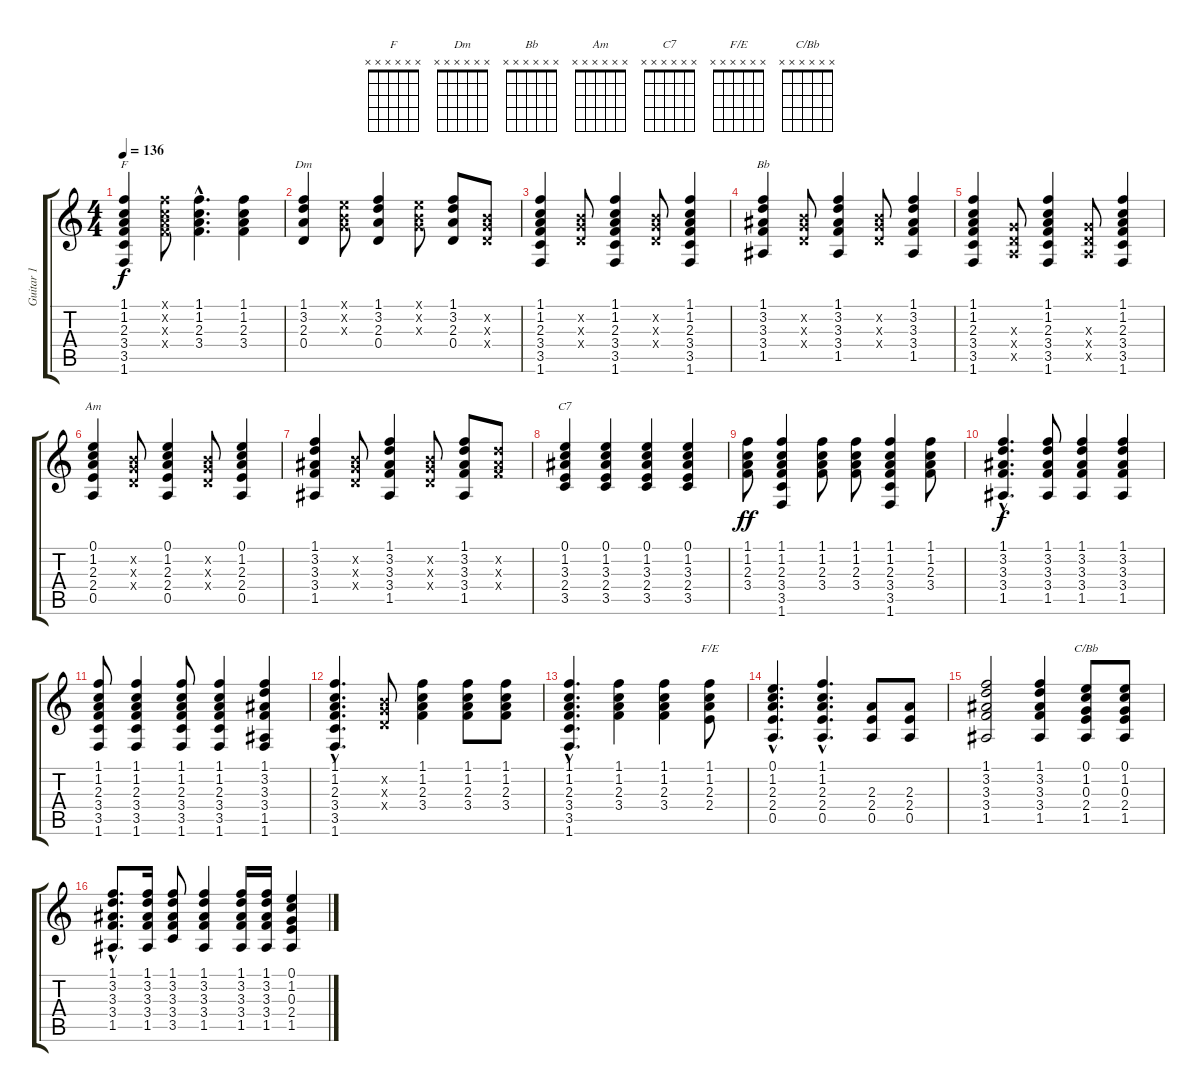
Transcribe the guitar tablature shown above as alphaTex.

\track ("Guitar 1" "Guitar 1") {instrument acousticguitarsteel}
\staff {score tabs}
\tuning (E4 B3 G3 D3 A2 E2) {hide}
\chord ("F" x x x x x x) {firstfret 0}
\chord ("Dm" x x x x x x) {firstfret 0}
\chord ("Bb" x x x x x x) {firstfret 0}
\chord ("Am" x x x x x x) {firstfret 0}
\chord ("C7" x x x x x x) {firstfret 0}
\chord ("F/E" x x x x x x) {firstfret 0}
\chord ("C/Bb" x x x x x x) {firstfret 0}
\ts (4 4)
\tempo 136
\clef g2
\ks c
(1.1 1.2 2.3 3.4 3.5 1.6).4{ch "F" dy f} (1.1{x} 1.2{x} 2.3{x} 3.4{x}).8 (1.1{hac} 1.2{hac} 2.3{hac} 3.4{hac}).4{d} (1.1 1.2 2.3 3.4).4 |
(1.1 3.2 2.3 0.4).4{ch "Dm"} (0.1{x} 0.2{x} 0.3{x}).8 (1.1 3.2 2.3 0.4).4 (0.1{x} 0.2{x} 0.3{x}).8 (1.1 3.2 2.3 0.4).8 (0.2{x} 0.3{x} 0.4{x}).8 |
(1.1 1.2 2.3 3.4 3.5 1.6).4 (0.2{x} 0.3{x} 0.4{x}).8 (1.1 1.2 2.3 3.4 3.5 1.6).4 (0.2{x} 0.3{x} 0.4{x}).8 (1.1 1.2 2.3 3.4 3.5 1.6).4 |
(1.1 3.2 3.3 3.4 1.5).4{ch "Bb"} (0.2{x} 0.3{x} 0.4{x}).8 (1.1 3.2 3.3 3.4 1.5).4 (0.2{x} 0.3{x} 0.4{x}).8 (1.1 3.2 3.3 3.4 1.5).4 |
(1.1 1.2 2.3 3.4 3.5 1.6).4 (0.3{x} 0.4{x} 0.5{x}).8 (1.1 1.2 2.3 3.4 3.5 1.6).4 (0.3{x} 0.4{x} 0.5{x}).8 (1.1 1.2 2.3 3.4 3.5 1.6).4 |
(0.1 1.2 2.3 2.4 0.5).4{ch "Am"} (0.2{x} 0.3{x} 0.4{x}).8 (0.1 1.2 2.3 2.4 0.5).4 (0.2{x} 0.3{x} 0.4{x}).8 (0.1 1.2 2.3 2.4 0.5).4 |
(1.1 3.2 3.3 3.4 1.5).4 (0.2{x} 0.3{x} 0.4{x}).8 (1.1 3.2 3.3 3.4 1.5).4 (0.2{x} 0.3{x} 0.4{x}).8 (1.1 3.2 3.3 3.4 1.5).8 (3.2{x} 3.3{x} 3.4{x}).8 |
(0.1 1.2 3.3 2.4 3.5).4{ch "C7"} (0.1 1.2 3.3 2.4 3.5).4 (0.1 1.2 3.3 2.4 3.5).4 (0.1 1.2 3.3 2.4 3.5).4 |
(1.1 1.2 2.3 3.4).8{dy ff} (1.1 1.2 2.3 3.4 3.5 1.6).4 (1.1 1.2 2.3 3.4).8 (1.1 1.2 2.3 3.4).8 (1.1 1.2 2.3 3.4 3.5 1.6).4 (1.1 1.2 2.3 3.4).8 |
(1.1{hac} 3.2{hac} 3.3{hac} 3.4{hac} 1.5{hac}).4{d dy f} (1.1 3.2 3.3 3.4 1.5).8 (1.1 3.2 3.3 3.4 1.5).4 (1.1 3.2 3.3 3.4 1.5).4 |
(1.1 1.2 2.3 3.4 3.5 1.6).8 (1.1 1.2 2.3 3.4 3.5 1.6).4 (1.1 1.2 2.3 3.4 3.5 1.6).8 (1.1 1.2 2.3 3.4 3.5 1.6).4 (1.1 3.2 3.3 3.4 1.5 1.6).4 |
(1.1{hac} 1.2{hac} 2.3{hac} 3.4{hac} 3.5{hac} 1.6{hac}).4{d} (0.2{x} 0.3{x} 0.4{x}).8 (1.1 1.2 2.3 3.4).4 (1.1 1.2 2.3 3.4).8 (1.1 1.2 2.3 3.4).8 |
(1.1{hac} 1.2{hac} 2.3{hac} 3.4{hac} 3.5{hac} 1.6{hac}).4{d} (1.1 1.2 2.3 3.4).4 (1.1 1.2 2.3 3.4).4 (1.1 1.2 2.3 2.4).8{ch "F/E"} |
(0.1{hac} 1.2{hac} 2.3{hac} 2.4{hac} 0.5{hac}).4{d} (1.1{hac} 1.2{hac} 2.3{hac} 2.4{hac} 0.5{hac}).4{d} (2.3 2.4 0.5).8 (2.3 2.4 0.5).8 |
(1.1 3.2 3.3 3.4 1.5).2 (1.1 3.2 3.3 3.4 1.5).4 (0.1 1.2 0.3 2.4 1.5).8{ch "C/Bb"} (0.1 1.2 0.3 2.4 1.5).8 |
(1.1{hac} 3.2{hac} 3.3{hac} 3.4{hac} 1.5{hac}).8{d} (1.1 3.2 3.3 3.4 1.5).16 (1.1 3.2 3.3 3.4 3.5).8 (1.1 3.2 3.3 3.4 1.5).4 (1.1 3.2 3.3 3.4 1.5).16 (1.1 3.2 3.3 3.4 1.5).16 (0.1 1.2 0.3 2.4 1.5).4
